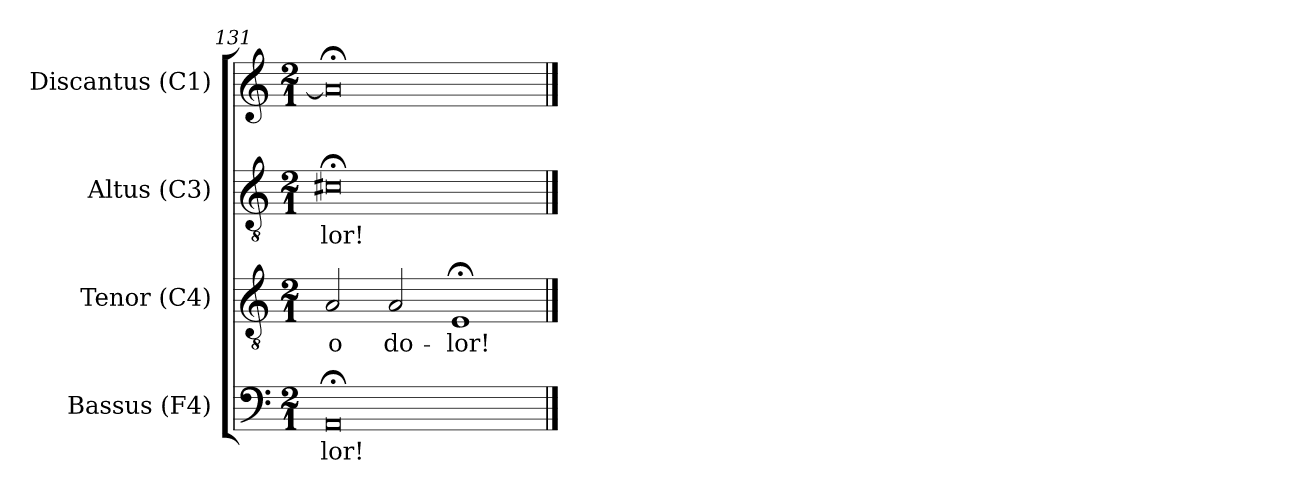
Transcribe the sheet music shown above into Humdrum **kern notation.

**kern	**text	**kern	**text	**kern	**text	**kern
*part4	*part4	*part3	*part3	*part2	*part2	*part1
*staff4	*staff4	*staff3	*staff3	*staff2	*staff2	*staff1
*I"Bassus (F4)	*	*I"Tenor (C4)	*	*I"Altus (C3)	*	*I"Discantus (C1)
*I'B.	*	*I'T.	*	*I'A.	*	*I'D.
*clefF4	*	*clefGv2	*	*clefGv2	*	*clefG2
*	*	*ITrd7c12	*	*ITrd7c12	*	*
*k[]	*	*k[]	*	*k[]	*	*k[]
*C:	*	*C:	*	*C:	*	*C:
*M2/1	*	*M2/1	*	*M2/1	*	*M2/1
=131	=131	=131	=131	=131	=131	=131
!	!LO:LY:b:color=#000000	!	!	!	!	!
!	!	!	!LO:LY:b:color=#000000	!	!	!
!	!	!	!	!	!LO:LY:b:color=#000000	!
0AA;i	-lor!	2AAi/	o	0C#X;i	-lor!	0a;i]
!	!	!	!LO:LY:b:color=#000000	!	!	!
.	.	2AAi/	do-	.	.	.
!	!	!	!LO:LY:b:color=#000000	!	!	!
.	.	1EE;i	-lor!	.	.	.
==	==	==	==	==	==	==
*-	*-	*-	*-	*-	*-	*-
